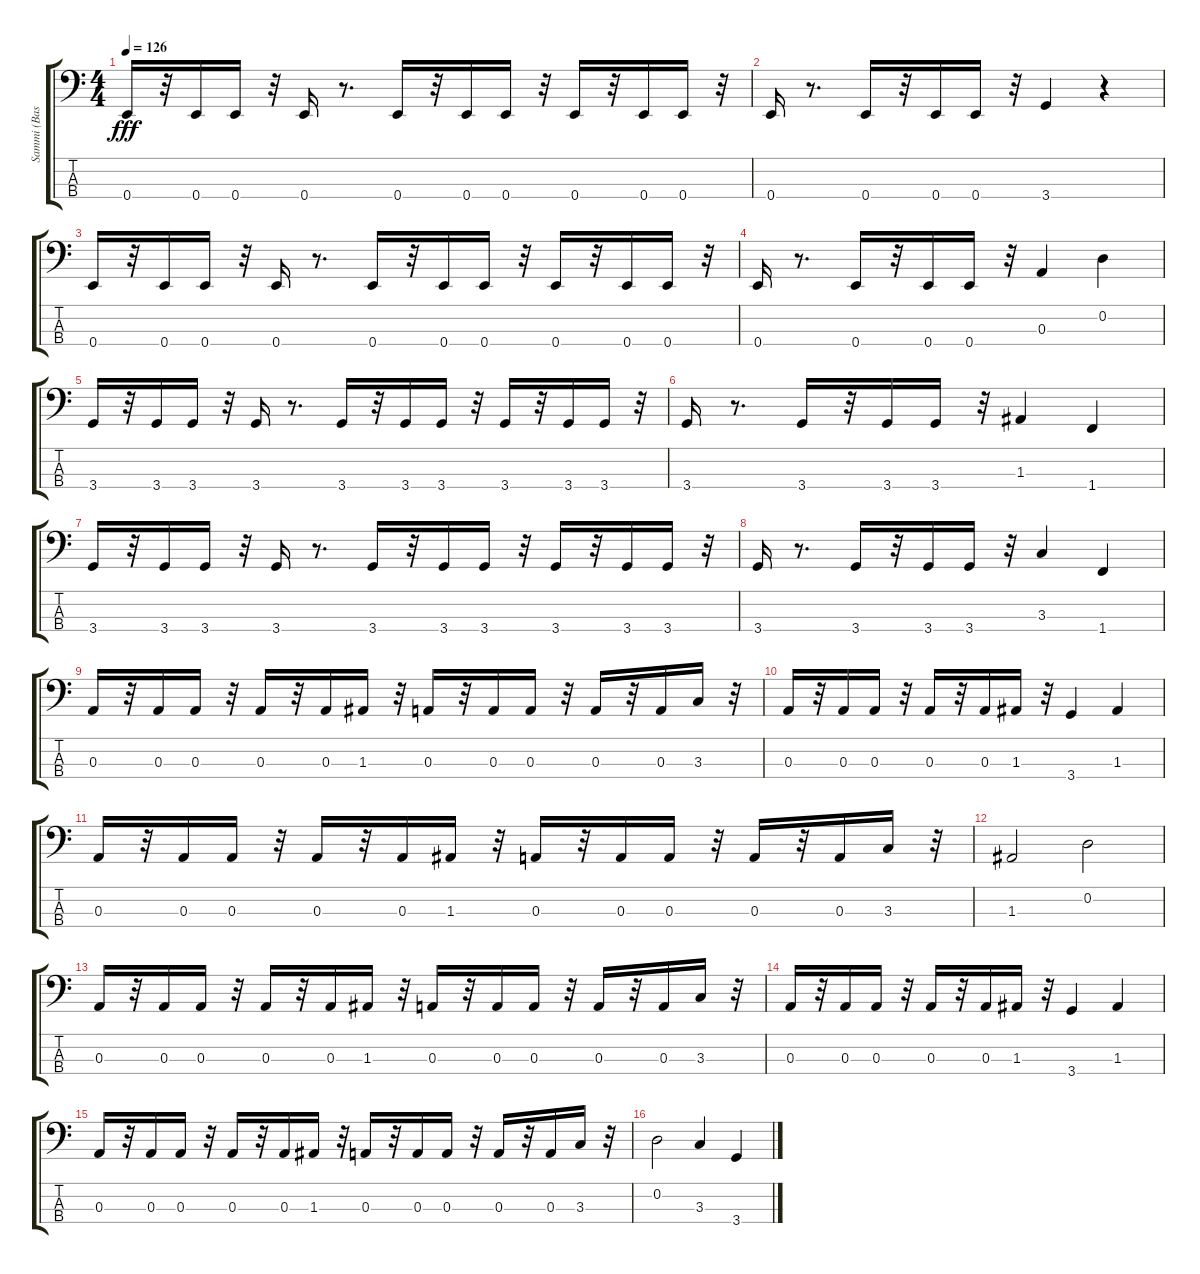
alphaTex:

\track ("Sammi (Bass Guitar)" "Sammi (Bas") {instrument electricbassfinger}
\staff {score tabs}
\tuning (G2 D2 A1 E1) {hide}
\ts (4 4)
\tempo 126
\clef f4
\ks c
0.4.16{dy fff} r.32 0.4.16 0.4.16 r.32 0.4.16 r.8{d} 0.4.16 r.32 0.4.16 0.4.16 r.32 0.4.16 r.32 0.4.16 0.4.16 r.32 |
0.4.16 r.8{d} 0.4.16 r.32 0.4.16 0.4.16 r.32 3.4.4 r.4 |
0.4.16 r.32 0.4.16 0.4.16 r.32 0.4.16 r.8{d} 0.4.16 r.32 0.4.16 0.4.16 r.32 0.4.16 r.32 0.4.16 0.4.16 r.32 |
0.4.16 r.8{d} 0.4.16 r.32 0.4.16 0.4.16 r.32 0.3.4 0.2.4 |
3.4.16 r.32 3.4.16 3.4.16 r.32 3.4.16 r.8{d} 3.4.16 r.32 3.4.16 3.4.16 r.32 3.4.16 r.32 3.4.16 3.4.16 r.32 |
3.4.16 r.8{d} 3.4.16 r.32 3.4.16 3.4.16 r.32 1.3.4 1.4.4 |
3.4.16 r.32 3.4.16 3.4.16 r.32 3.4.16 r.8{d} 3.4.16 r.32 3.4.16 3.4.16 r.32 3.4.16 r.32 3.4.16 3.4.16 r.32 |
3.4.16 r.8{d} 3.4.16 r.32 3.4.16 3.4.16 r.32 3.3.4 1.4.4 |
0.3.16 r.32 0.3.16 0.3.16 r.32 0.3.16 r.32 0.3.16 1.3.16 r.32 0.3.16 r.32 0.3.16 0.3.16 r.32 0.3.16 r.32 0.3.16 3.3.16 r.32 |
0.3.16 r.32 0.3.16 0.3.16 r.32 0.3.16 r.32 0.3.16 1.3.16 r.32 3.4.4 1.3.4 |
0.3.16 r.32 0.3.16 0.3.16 r.32 0.3.16 r.32 0.3.16 1.3.16 r.32 0.3.16 r.32 0.3.16 0.3.16 r.32 0.3.16 r.32 0.3.16 3.3.16 r.32 |
1.3.2 0.2.2 |
0.3.16 r.32 0.3.16 0.3.16 r.32 0.3.16 r.32 0.3.16 1.3.16 r.32 0.3.16 r.32 0.3.16 0.3.16 r.32 0.3.16 r.32 0.3.16 3.3.16 r.32 |
0.3.16 r.32 0.3.16 0.3.16 r.32 0.3.16 r.32 0.3.16 1.3.16 r.32 3.4.4 1.3.4 |
0.3.16 r.32 0.3.16 0.3.16 r.32 0.3.16 r.32 0.3.16 1.3.16 r.32 0.3.16 r.32 0.3.16 0.3.16 r.32 0.3.16 r.32 0.3.16 3.3.16 r.32 |
0.2.2 3.3.4 3.4.4
